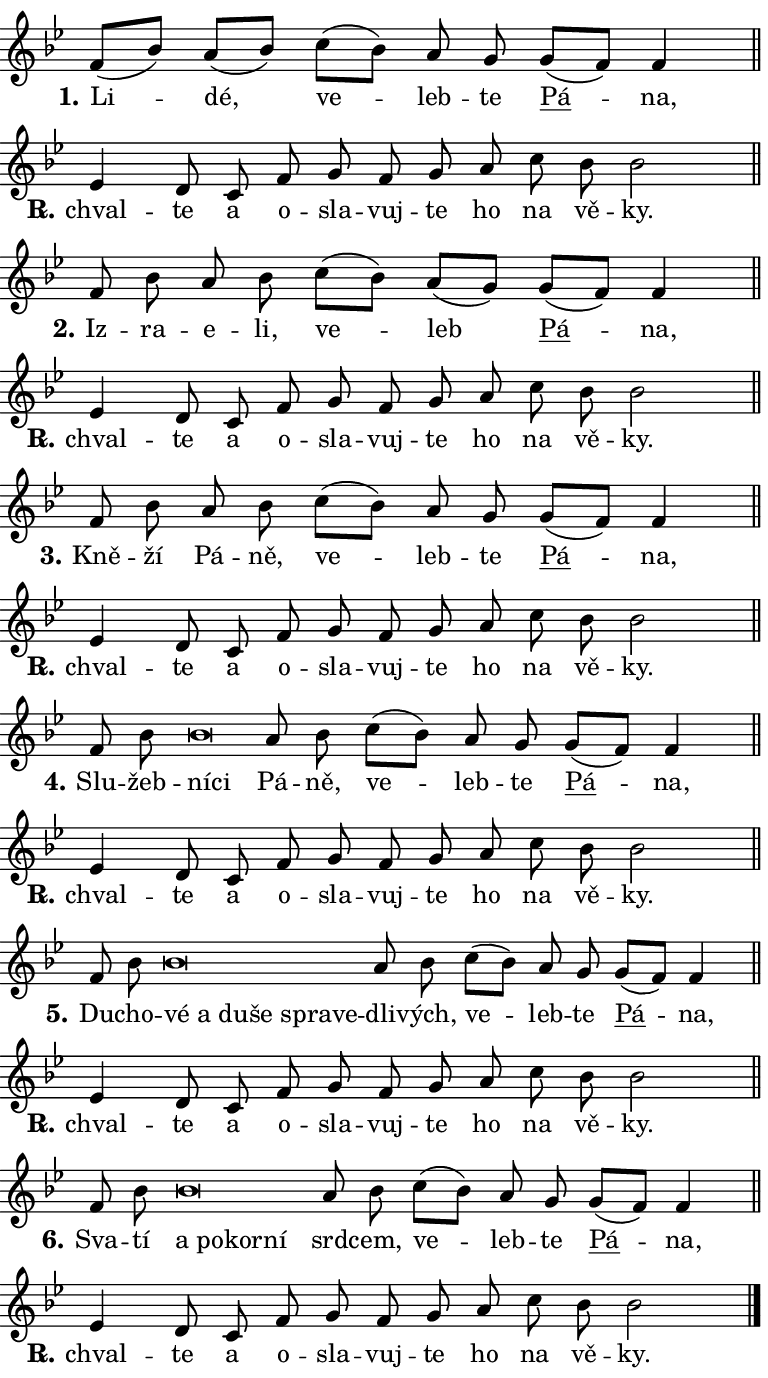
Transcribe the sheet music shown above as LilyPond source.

\version "2.24.0"
\header { tagline = "" }
\paper {
  indent = 0\cm
  top-margin = 0\cm
  right-margin = 0.13\cm % to fit lyric hyphens
  bottom-margin = 0\cm
  left-margin = 0\cm
  paper-width = 13\cm
  page-breaking = #ly:one-page-breaking
  system-system-spacing.basic-distance = #11
  score-system-spacing.basic-distance = #11
  ragged-last = ##f
}


%% Author: Thomas Morley
%% https://lists.gnu.org/archive/html/lilypond-user/2020-05/msg00002.html
#(define (line-position grob)
"Returns position of @var[grob} in current system:
   @code{'start}, if at first time-step
   @code{'end}, if at last time-step
   @code{'middle} otherwise
"
  (let* ((col (ly:item-get-column grob))
         (ln (ly:grob-object col 'left-neighbor))
         (rn (ly:grob-object col 'right-neighbor))
         (col-to-check-left (if (ly:grob? ln) ln col))
         (col-to-check-right (if (ly:grob? rn) rn col))
         (break-dir-left
           (and
             (ly:grob-property col-to-check-left 'non-musical #f)
             (ly:item-break-dir col-to-check-left)))
         (break-dir-right
           (and
             (ly:grob-property col-to-check-right 'non-musical #f)
             (ly:item-break-dir col-to-check-right))))
        (cond ((eqv? 1 break-dir-left) 'start)
              ((eqv? -1 break-dir-right) 'end)
              (else 'middle))))

#(define (tranparent-at-line-position vctor)
  (lambda (grob)
  "Relying on @code{line-position} select the relevant enry from @var{vctor}.
Used to determine transparency,"
    (case (line-position grob)
      ((end) (not (vector-ref vctor 0)))
      ((middle) (not (vector-ref vctor 1)))
      ((start) (not (vector-ref vctor 2))))))

noteHeadBreakVisibility =
#(define-music-function (break-visibility)(vector?)
"Makes @code{NoteHead}s transparent relying on @var{break-visibility}"
#{
  \override NoteHead.transparent =
    #(tranparent-at-line-position break-visibility)
#})

#(define delete-ledgers-for-transparent-note-heads
  (lambda (grob)
    "Reads whether a @code{NoteHead} is transparent.
If so this @code{NoteHead} is removed from @code{'note-heads} from
@var{grob}, which is supposed to be @code{LedgerLineSpanner}.
As a result ledgers are not printed for this @code{NoteHead}"
    (let* ((nhds-array (ly:grob-object grob 'note-heads))
           (nhds-list
             (if (ly:grob-array? nhds-array)
                 (ly:grob-array->list nhds-array)
                 '()))
           ;; Relies on the transparent-property being done before
           ;; Staff.LedgerLineSpanner.after-line-breaking is executed.
           ;; This is fragile ...
           (to-keep
             (remove
               (lambda (nhd)
                 (ly:grob-property nhd 'transparent #f))
               nhds-list)))
      ;; TODO find a better method to iterate over grob-arrays, similiar
      ;; to filter/remove etc for lists
      ;; For now rebuilt from scratch
      (set! (ly:grob-object grob 'note-heads)  '())
      (for-each
        (lambda (nhd)
          (ly:pointer-group-interface::add-grob grob 'note-heads nhd))
        to-keep))))

squashNotes = {
  \override NoteHead.X-extent = #'(-0.2 . 0.2)
  \override NoteHead.Y-extent = #'(-0.75 . 0)
  \override NoteHead.stencil =
    #(lambda (grob)
       (let ((pos (ly:grob-property grob 'staff-position)))
         (begin
           (if (< pos -7) (display "ERROR: Lower brevis then expected\n") (display ""))
           (if (<= pos -6) ly:text-interface::print ly:note-head::print))))
}
unSquashNotes = {
  \revert NoteHead.X-extent
  \revert NoteHead.Y-extent
  \revert NoteHead.stencil
}

hideNotes = \noteHeadBreakVisibility #begin-of-line-visible
unHideNotes = \noteHeadBreakVisibility #all-visible

% work-around for resetting accidentals
% https://lilypond.org/doc/v2.23/Documentation/notation/displaying-rhythms#unmetered-music
cadenzaMeasure = {
  \cadenzaOff
  \partial 1024 s1024
  \cadenzaOn
}

#(define-markup-command (accent layout props text) (markup?)
  "Underline accented syllable"
  (interpret-markup layout props
    #{\markup \override #'(offset . 4.3) \underline { #text }#}))

responsum = \markup \concat {
  "R" \hspace #-1.05 \path #0.1 #'((moveto 0 0.07) (lineto 0.9 0.8)) \hspace #0.05 "."
}

spaceSize = #0.6828661417322834 % exact space size for TeX Gyre Schola

\layout {
  \context {
    \Staff
    \remove "Time_signature_engraver"
    \override LedgerLineSpanner.after-line-breaking = #delete-ledgers-for-transparent-note-heads
  }
  \context {
    \Lyrics {
      \override LyricSpace.minimum-distance = \spaceSize
      \override LyricText.font-name = #"TeX Gyre Schola"
      \override LyricText.font-size = 1
      \override StanzaNumber.font-name = #"TeX Gyre Schola Bold"
      \override StanzaNumber.font-size = 1
    }
  }
  \context {
    \Score 
    \override NoteHead.text =
      #(lambda (grob) 
        (let ((pos (ly:grob-property grob 'staff-position)))
          #{\markup {
            \combine
              \halign #-0.55 \raise #(if (= pos -6) 0 0.5) \override #'(thickness . 2) \draw-line #'(3.2 . 0)
              \musicglyph "noteheads.sM1"
          }#}))
  }
}

% magnetic-lyrics.ily
%
%   written by
%     Jean Abou Samra <jean@abou-samra.fr>
%     Werner Lemberg <wl@gnu.org>
%
%   adapted by
%     Jiri Hon <jiri.hon@gmail.com>
%
% Version 2022-Apr-15

% https://www.mail-archive.com/lilypond-user@gnu.org/msg149350.html

#(define (Left_hyphen_pointer_engraver context)
   "Collect syllable-hyphen-syllable occurrences in lyrics and store
them in properties.  This engraver only looks to the left.  For
example, if the lyrics input is @code{foo -- bar}, it does the
following.

@itemize @bullet
@item
Set the @code{text} property of the @code{LyricHyphen} grob between
@q{foo} and @q{bar} to @code{foo}.

@item
Set the @code{left-hyphen} property of the @code{LyricText} grob with
text @q{foo} to the @code{LyricHyphen} grob between @q{foo} and
@q{bar}.
@end itemize

Use this auxiliary engraver in combination with the
@code{lyric-@/text::@/apply-@/magnetic-@/offset!} hook."
   (let ((hyphen #f)
         (text #f))
     (make-engraver
      (acknowledgers
       ((lyric-syllable-interface engraver grob source-engraver)
        (set! text grob)))
      (end-acknowledgers
       ((lyric-hyphen-interface engraver grob source-engraver)
        ;(when (not (grob::has-interface grob 'lyric-space-interface))
          (set! hyphen grob)));)
      ((stop-translation-timestep engraver)
       (when (and text hyphen)
         (ly:grob-set-object! text 'left-hyphen hyphen))
       (set! text #f)
       (set! hyphen #f)))))

#(define (lyric-text::apply-magnetic-offset! grob)
   "If the space between two syllables is less than the value in
property @code{LyricText@/.details@/.squash-threshold}, move the right
syllable to the left so that it gets concatenated with the left
syllable.

Use this function as a hook for
@code{LyricText@/.after-@/line-@/breaking} if the
@code{Left_@/hyphen_@/pointer_@/engraver} is active."
   (let ((hyphen (ly:grob-object grob 'left-hyphen #f)))
     (when hyphen
       (let ((left-text (ly:spanner-bound hyphen LEFT)))
         (when (grob::has-interface left-text 'lyric-syllable-interface)
           (let* ((common (ly:grob-common-refpoint grob left-text X))
                  (this-x-ext (ly:grob-extent grob common X))
                  (left-x-ext
                   (begin
                     ;; Trigger magnetism for left-text.
                     (ly:grob-property left-text 'after-line-breaking)
                     (ly:grob-extent left-text common X)))
                  ;; `delta` is the gap width between two syllables.
                  (delta (- (interval-start this-x-ext)
                            (interval-end left-x-ext)))
                  (details (ly:grob-property grob 'details))
                  (threshold (assoc-get 'squash-threshold details 0.2)))
             (when (< delta threshold)
               (let* (;; We have to manipulate the input text so that
                      ;; ligatures crossing syllable boundaries are not
                      ;; disabled.  For languages based on the Latin
                      ;; script this is essentially a beautification.
                      ;; However, for non-Western scripts it can be a
                      ;; necessity.
                      (lt (ly:grob-property left-text 'text))
                      (rt (ly:grob-property grob 'text))
                      (is-space (grob::has-interface hyphen 'lyric-space-interface))
                      (space (if is-space " " ""))
                      (extra-delta (if is-space spaceSize 0))
                      ;; Append new syllable.
                      (ltrt-space (if (and (string? lt) (string? rt))
                                (string-append lt space rt)
                                (make-concat-markup (list lt space rt))))
                      ;; Right-align `ltrt` to the right side.
                      (ltrt-space-markup (grob-interpret-markup
                               grob
                               (make-translate-markup
                                (cons (interval-length this-x-ext) 0)
                                (make-right-align-markup ltrt-space)))))
                 (begin
                   ;; Don't print `left-text`.
                   (ly:grob-set-property! left-text 'stencil #f)
                   ;; Set text and stencil (which holds all collected
                   ;; syllables so far) and shift it to the left.
                   (ly:grob-set-property! grob 'text ltrt-space)
                   (ly:grob-set-property! grob 'stencil ltrt-space-markup)
                   (ly:grob-translate-axis! grob (- (- delta extra-delta)) X))))))))))


#(define (lyric-hyphen::displace-bounds-first grob)
   ;; Make very sure this callback isn't triggered too early.
   (let ((left (ly:spanner-bound grob LEFT))
         (right (ly:spanner-bound grob RIGHT)))
     (ly:grob-property left 'after-line-breaking)
     (ly:grob-property right 'after-line-breaking)
     (ly:lyric-hyphen::print grob)))

squashThreshold = #0.4

\layout {
  \context {
    \Lyrics
    \consists #Left_hyphen_pointer_engraver
    \override LyricText.after-line-breaking =
      #lyric-text::apply-magnetic-offset!
    \override LyricHyphen.stencil = #lyric-hyphen::displace-bounds-first
    \override LyricText.details.squash-threshold = \squashThreshold
    \override LyricHyphen.minimum-distance = 0
    \override LyricHyphen.minimum-length = \squashThreshold
  }
}

squashText = \override LyricText.details.squash-threshold = 9999
unSquashText = \override LyricText.details.squash-threshold = \squashThreshold

leftText = \override LyricText.self-alignment-X = #LEFT
unLeftText = \revert LyricText.self-alignment-X

starOffset = #(lambda (grob) 
                (let ((x_offset (ly:self-alignment-interface::aligned-on-x-parent grob)))
                  (if (= x_offset 0) 0 (+ x_offset 1.2))))

star = #(define-music-function (syllable)(string?)
"Append star separator at the end of a syllable"
#{
  \once \override LyricText.X-offset = #starOffset
  \lyricmode { \markup {
    #syllable
    \override #'((font-name . "TeX Gyre Schola Bold")) \hspace #0.2 \lower #0.65 \larger "*"
  } }
#})

starAccent = #(define-music-function (syllable)(string?)
"Append star separator at the end of a syllable and make accent"
#{
  \once \override LyricText.X-offset = #starOffset
  \lyricmode { \markup {
    \accent #syllable
    \override #'((font-name . "TeX Gyre Schola Bold")) \hspace #0.2 \lower #0.65 \larger "*"
  } }
#})

breath = #(define-music-function (syllable)(string?)
"Append breathing indicator at the end of a syllable"
#{
  \lyricmode { \markup { #syllable "+" } }
#})

optionalBreath = #(define-music-function (syllable)(string?)
"Append optional breathing indicator at the end of a syllable"
#{
  \lyricmode { \markup { #syllable "(+)" } }
#})


\score {
    <<
        \new Voice = "melody" { \cadenzaOn \key bes \major \relative { f'8[( bes8)] a8[( bes)] \bar "" c[( bes)] \bar "" a g \bar "" \bar "" g[( f)] f4 \cadenzaMeasure \bar "||" \break } }
        \new Lyrics \lyricsto "melody" { \lyricmode { \set stanza = "1."
Li -- dé, ve -- leb -- te \markup \accent Pá -- na, } }
    >>
    \layout {}
}

\score {
    <<
        \new Voice = "melody" { \cadenzaOn \key bes \major \relative { es'4 d8 c \bar "" f g f \bar "" g a \bar "" c bes bes2 \cadenzaMeasure \bar "||" \break } }
        \new Lyrics \lyricsto "melody" { \lyricmode { \set stanza = \responsum
chval -- te a o -- sla -- vuj -- te ho na vě -- ky. } }
    >>
    \layout {}
}

\score {
    <<
        \new Voice = "melody" { \cadenzaOn \key bes \major \relative { f'8 bes8 a8 bes \bar "" c[( bes)] \bar "" a[( g)] \bar "" \bar "" g[( f)] f4 \cadenzaMeasure \bar "||" \break } }
        \new Lyrics \lyricsto "melody" { \lyricmode { \set stanza = "2."
Iz -- ra -- e -- li, ve -- leb \markup \accent Pá -- na, } }
    >>
    \layout {}
}

\score {
    <<
        \new Voice = "melody" { \cadenzaOn \key bes \major \relative { es'4 d8 c \bar "" f g f \bar "" g a \bar "" c bes bes2 \cadenzaMeasure \bar "||" \break } }
        \new Lyrics \lyricsto "melody" { \lyricmode { \set stanza = \responsum
chval -- te a o -- sla -- vuj -- te ho na vě -- ky. } }
    >>
    \layout {}
}

\score {
    <<
        \new Voice = "melody" { \cadenzaOn \key bes \major \relative { f'8 bes8 a8 bes \bar "" c[( bes)] \bar "" a g \bar "" \bar "" g[( f)] f4 \cadenzaMeasure \bar "||" \break } }
        \new Lyrics \lyricsto "melody" { \lyricmode { \set stanza = "3."
Kně -- ží Pá -- ně, ve -- leb -- te \markup \accent Pá -- na, } }
    >>
    \layout {}
}

\score {
    <<
        \new Voice = "melody" { \cadenzaOn \key bes \major \relative { es'4 d8 c \bar "" f g f \bar "" g a \bar "" c bes bes2 \cadenzaMeasure \bar "||" \break } }
        \new Lyrics \lyricsto "melody" { \lyricmode { \set stanza = \responsum
chval -- te a o -- sla -- vuj -- te ho na vě -- ky. } }
    >>
    \layout {}
}

\score {
    <<
        \new Voice = "melody" { \cadenzaOn \key bes \major \relative { f'8 bes \bar "" \squashNotes bes\breve*1/16 \hideNotes \breve*1/16 \bar "" \unHideNotes \unSquashNotes a8 bes \bar "" c[( bes)] \bar "" a g \bar "" \bar "" g[( f)] f4 \cadenzaMeasure \bar "||" \break } }
        \new Lyrics \lyricsto "melody" { \lyricmode { \set stanza = "4."
Slu -- žeb -- \leftText ní -- \squashText ci \unLeftText \unSquashText Pá -- ně, ve -- leb -- te \markup \accent Pá -- na, } }
    >>
    \layout {}
}

\score {
    <<
        \new Voice = "melody" { \cadenzaOn \key bes \major \relative { es'4 d8 c \bar "" f g f \bar "" g a \bar "" c bes bes2 \cadenzaMeasure \bar "||" \break } }
        \new Lyrics \lyricsto "melody" { \lyricmode { \set stanza = \responsum
chval -- te a o -- sla -- vuj -- te ho na vě -- ky. } }
    >>
    \layout {}
}

\score {
    <<
        \new Voice = "melody" { \cadenzaOn \key bes \major \relative { f'8 bes \bar "" \squashNotes bes\breve*1/16 \hideNotes \breve*1/16 \bar "" \breve*1/16 \bar "" \breve*1/16 \bar "" \breve*1/16 \breve*1/16 \bar "" \unHideNotes \unSquashNotes a8 bes \bar "" c[( bes)] \bar "" a g \bar "" \bar "" g[( f)] f4 \cadenzaMeasure \bar "||" \break } }
        \new Lyrics \lyricsto "melody" { \lyricmode { \set stanza = "5."
Du -- cho -- \leftText vé \squashText a du -- še spra -- ve -- \unLeftText \unSquashText dli -- vých, ve -- leb -- te \markup \accent Pá -- na, } }
    >>
    \layout {}
}

\score {
    <<
        \new Voice = "melody" { \cadenzaOn \key bes \major \relative { es'4 d8 c \bar "" f g f \bar "" g a \bar "" c bes bes2 \cadenzaMeasure \bar "||" \break } }
        \new Lyrics \lyricsto "melody" { \lyricmode { \set stanza = \responsum
chval -- te a o -- sla -- vuj -- te ho na vě -- ky. } }
    >>
    \layout {}
}

\score {
    <<
        \new Voice = "melody" { \cadenzaOn \key bes \major \relative { f'8 bes \bar "" \squashNotes bes\breve*1/16 \hideNotes \breve*1/16 \bar "" \breve*1/16 \breve*1/16 \bar "" \unHideNotes \unSquashNotes a8 bes \bar "" c[( bes)] \bar "" a g \bar "" \bar "" g[( f)] f4 \cadenzaMeasure \bar "||" \break } }
        \new Lyrics \lyricsto "melody" { \lyricmode { \set stanza = "6."
Sva -- tí \leftText a \squashText po -- kor -- ní \unLeftText \unSquashText srd -- cem, ve -- leb -- te \markup \accent Pá -- na, } }
    >>
    \layout {}
}

\score {
    <<
        \new Voice = "melody" { \cadenzaOn \key bes \major \relative { es'4 d8 c \bar "" f g f \bar "" g a \bar "" c bes bes2 \cadenzaMeasure \bar "||" \break } \bar "|." }
        \new Lyrics \lyricsto "melody" { \lyricmode { \set stanza = \responsum
chval -- te a o -- sla -- vuj -- te ho na vě -- ky. } }
    >>
    \layout {}
}
